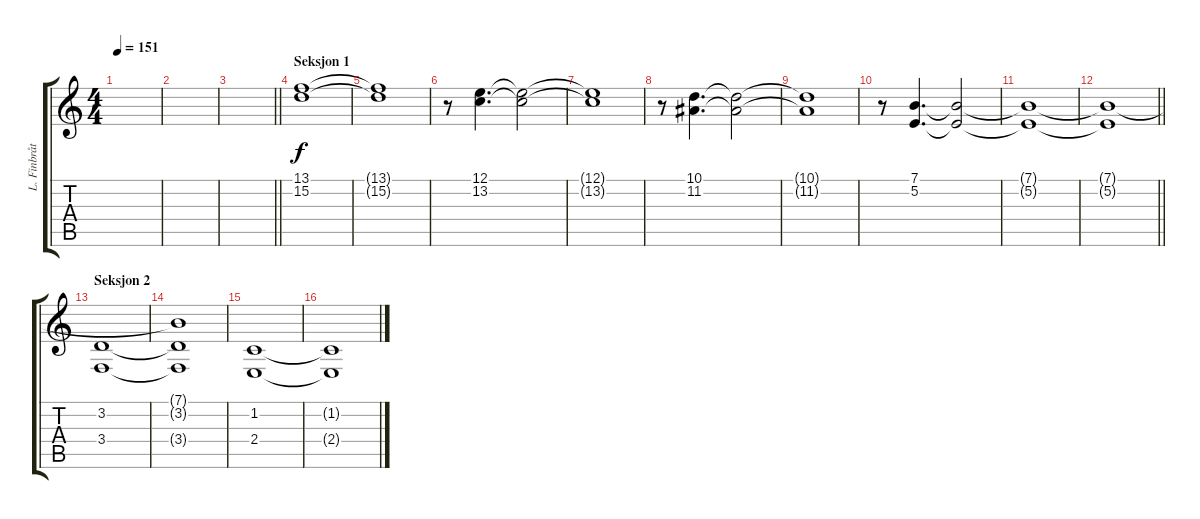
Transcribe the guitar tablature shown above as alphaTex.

\track ("L. Finbråten" "L. Finbråt") {instrument choiraahs}
\staff {score tabs}
\tuning (E4 B3 G3 D3 A2 E2) {hide}
\ts (4 4)
\tempo 151
\clef g2
\ks c
|
|
\barLineRight lightlight
|
\section ("" "Seksjon 1")
(13.1 15.2).1{volume 8 instrument stringensemble1} |
(13.1{t} 15.2{t}).1 |
r.8{volume 0} (12.1 13.2).4{d volume 8} (12.1{t} 13.2{t}).2 |
(12.1{t} 13.2{t}).1 |
r.8{volume 0} (10.1 11.2).4{d volume 8} (10.1{t} 11.2{t}).2 |
(10.1{t} 11.2{t}).1 |
r.8{volume 0} (7.1 5.2).4{d volume 8} (7.1{t} 5.2{t}).2 |
(7.1{t} 5.2{t}).1 |
\barLineRight lightlight
(7.1{t} 5.2{t}).1 |
\section ("" "Seksjon 2")
(3.2 3.4).1{volume 4 instrument choiraahs} |
(7.1{t} 3.2{t} 3.4{t}).1 |
(1.2 2.4).1 |
(1.2{t} 2.4{t}).1
